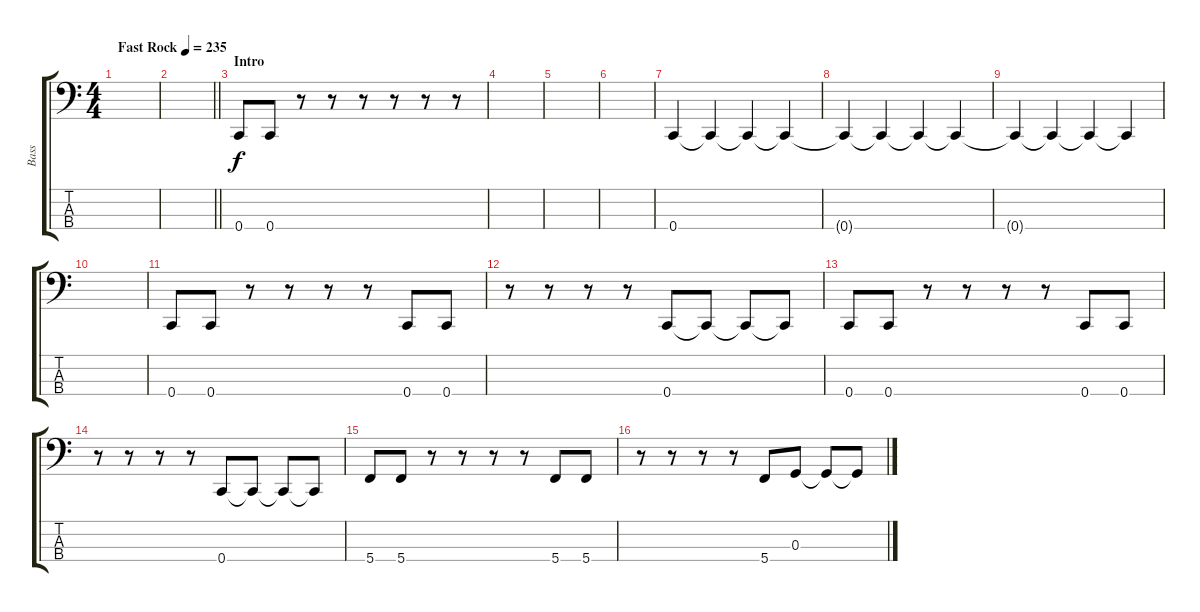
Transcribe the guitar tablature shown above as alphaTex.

\track ("Bass" "Bass") {instrument electricbassfinger}
\staff {score tabs}
\tuning (F2 C2 G1 C1) {hide}
\ts (4 4)
\tempo (235 "Fast Rock")
\clef f4
\ks c
|
\barLineRight lightlight
|
\section ("" "Intro")
0.4.8 0.4.8 r.8 r.8 r.8 r.8 r.8 r.8 |
|
|
|
0.4.4 0.4{t}.4 0.4{t}.4 0.4{t}.4 |
0.4{t}.4 0.4{t}.4 0.4{t}.4 0.4{t}.4 |
0.4{t}.4 0.4{t}.4 0.4{t}.4 0.4{t}.4 |
|
0.4.8 0.4.8 r.8 r.8 r.8 r.8 0.4.8 0.4.8 |
r.8 r.8 r.8 r.8 0.4.8 0.4{t}.8 0.4{t}.8 0.4{t}.8 |
0.4.8 0.4.8 r.8 r.8 r.8 r.8 0.4.8 0.4.8 |
r.8 r.8 r.8 r.8 0.4.8 0.4{t}.8 0.4{t}.8 0.4{t}.8 |
5.4.8 5.4.8 r.8 r.8 r.8 r.8 5.4.8 5.4.8 |
r.8 r.8 r.8 r.8 5.4.8 0.3.8 0.3{t}.8 0.3{t}.8
